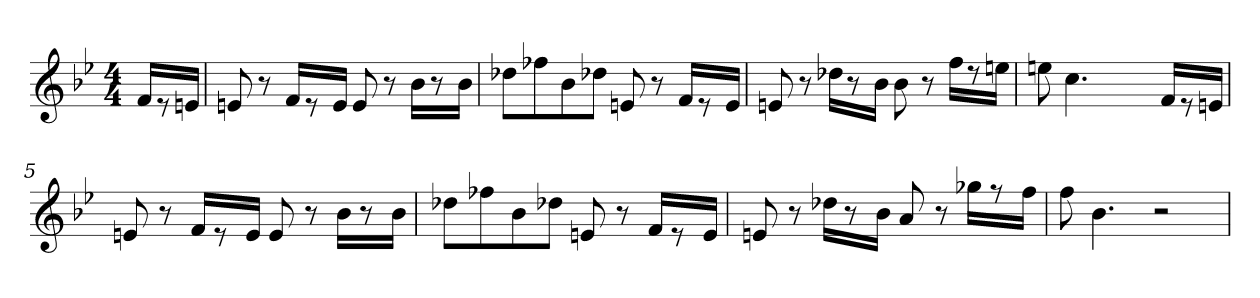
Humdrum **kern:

**kern
*part1
*staff1
*clefG2
*k[b-e-]
*g:
*M4/4
*MM112
=
16fLL
8r
16enJJ
=1
8en
8r
16fLL
8r
16eJJ
8e
8r
16b-LL
8r
16b-JJ
=2
8dd-XL
8ff-X
8b-
8dd-XJ
8en
8r
16fLL
8r
16eJJ
=3
8en
8r
16dd-XLL
8r
16b-JJ
8b-
8r
16ffLL
8r
16eenJJ
=4
8een
4.cc
4ryy
16fLL
8r
16enJJ
=5
8en
8r
16fLL
8r
16eJJ
8e
8r
16b-LL
8r
16b-JJ
=6
8dd-XL
8ff-X
8b-
8dd-XJ
8en
8r
16fLL
8r
16eJJ
=7
8en
8r
16dd-XLL
8r
16b-JJ
8a
8r
16gg-XLL
8r
16ffJJ
=8
8ff
4.b-
2r
=
*-
